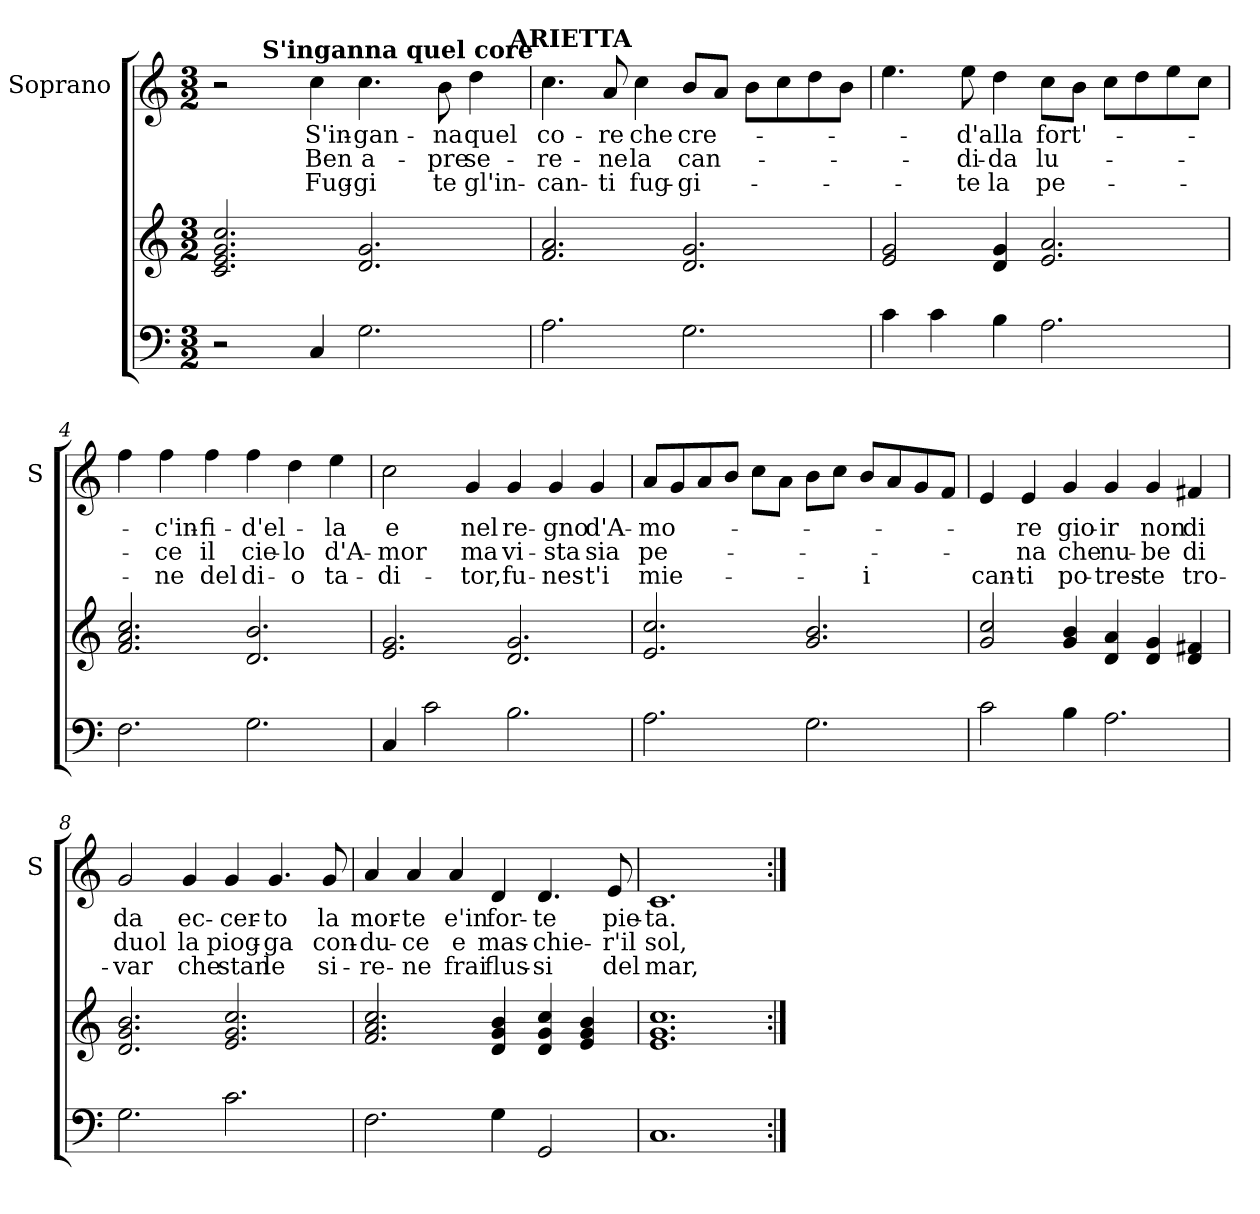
**kern	**kern	**kern	**text	**text	**text
*part2	*part2	*part1	*part1	*part1	*part1
*staff3	*staff2	*staff1	*staff1	*staff1	*staff1
*	*	*I"Soprano	*	*	*
*	*	*I'S	*	*	*
*clefF4	*clefG2	*clefG2	*	*	*
*k[]	*k[]	*k[]	*	*	*
*C:	*C:	*C:	*	*	*
*M3/2	*M3/2	*M3/2	*	*	*
=1	=1	=1	=1	=1	=1
*	*	*^	*	*	*
*	*	*	*^	*	*	*
2r	2.c/ 2.e/ 2.g/ 2.cc/	2r	4ryy	1ryy	.	.	.
!	!	!	!LO:TX:a:B:t=S'inganna quel core	!	!	!	!
.	.	.	1ryy	.	.	.	.
4C/	.	4cc\	.	.	S'in-	Ben	Fug-
2.G\	2.d/ 2.g/	4.cc\	.	.	-gan-	a-	-gi
.	.	.	.	4..ryy	.	.	.
.	.	8b\	.	.	-na	-pre	te
.	.	4dd\	4ryy	.	quel	se-	gl'in-
!	!	!	!	!LO:TX:a:B:t=ARIETTA	!	!	!
.	.	.	.	16ryy	.	.	.
*	*	*v	*v	*v	*	*	*
=2	=2	=2	=2	=2	=2
2.A\	2.f/ 2.a/	4.cc\	co-	-re-	-can-
.	.	8a/	-re	-ne	-ti
.	.	4cc\	che	la	fug-
2.G\	2.d/ 2.g/	8b/L	cre-	can-	-gi-
.	.	8a/J	.	.	.
.	.	8b\L	.	.	.
.	.	8cc\	.	.	.
.	.	8dd\	.	.	.
.	.	8b\J	.	.	.
=3	=3	=3	=3	=3	=3
4c\	2e/ 2g/	4.ee\	.	.	.
4c\	.	.	.	.	.
.	.	8ee\	-d'alla	-di-	-te
4B\	4d/ 4g/	4dd\	.	-da	la
2.A\	2.e/ 2.a/	8cc\L	fort'-	lu-	pe-
.	.	8b\J	.	.	.
.	.	8cc\L	.	.	.
.	.	8dd\	.	.	.
.	.	8ee\	.	.	.
.	.	8cc\J	.	.	.
=4	=4	=4	=4	=4	=4
2.F\	2.f/ 2.a/ 2.cc/	4ff\	.	.	.
.	.	4ff\	-c'in-	-ce	-ne
.	.	4ff\	-fi-	il	del
2.G\	2.d/ 2.b/	4ff\	-d'el-	cie-	di-
.	.	4dd\	.	-lo	-o
.	.	4ee\	-la	d'A-	ta-
!!LO:LB:g=z
=5	=5	=5	=5	=5	=5
4C/	2.e/ 2.g/	2cc\	e	-mor	-di-
2c\	.	.	.	.	.
.	.	4g/	nel	ma	-tor,
2.B\	2.d/ 2.g/	4g/	re-	vi-	fu-
.	.	4g/	-gno	-sta	-nes-
.	.	4g/	d'A-	sia	-t'i
=6	=6	=6	=6	=6	=6
2.A\	2.e/ 2.cc/	8a/L	-mo-	pe-	mie-
.	.	8g/	.	.	.
.	.	8a/	.	.	.
.	.	8b/J	.	.	.
.	.	8cc\L	.	.	.
.	.	8a\J	.	.	.
2.G\	2.g/ 2.b/	8b\L	.	.	.
.	.	8cc\J	.	.	.
.	.	8b/L	.	.	-i
.	.	8a/	.	.	.
.	.	8g/	.	.	.
.	.	8f/J	.	.	.
=7	=7	=7	=7	=7	=7
2c\	2g/ 2cc/	4e/	.	.	can-
.	.	4e/	-re	-na	-ti
4B\	4g/ 4b/	4g/	gio-	che	po-
2.A\	4d/ 4a/	4g/	-ir	nu-	-tres-
.	4d/ 4g/	4g/	non	-be	-te
.	4d/ 4f#X/	4f#X/	di	di	tro-
=8	=8	=8	=8	=8	=8
2.G\	2.d/ 2.g/ 2.b/	2g/	da	duol	-var
.	.	4g/	ec-	la	che
2.c\	2.e/ 2.g/ 2.cc/	4g/	-cer-	piog-	stan
.	.	4.g/	-to	-ga	le
.	.	8g/	la	con-	si-
!!LO:LB:g=z
=9	=9	=9	=9	=9	=9
2.F\	2.f/ 2.a/ 2.cc/	4a/	mor-	-du-	-re-
.	.	4a/	-te	-ce	-ne
.	.	4a/	e'in	e	frai
4G\	4d/ 4g/ 4b/	4d/	for-	mas-	flus-
2GG/	4d/ 4g/ 4cc/	4.d/	-te	-chie-	-si
.	4e/ 4g/ 4b/	.	.	.	.
.	.	8e/	pie-	-r'il	del
=10	=10	=10	=10	=10	=10
1.C	1.e 1.g 1.cc	1.c	-ta.	sol,	mar,
=:|!	=:|!	=:|!	=:|!	=:|!	=:|!
*-	*-	*-	*-	*-	*-
